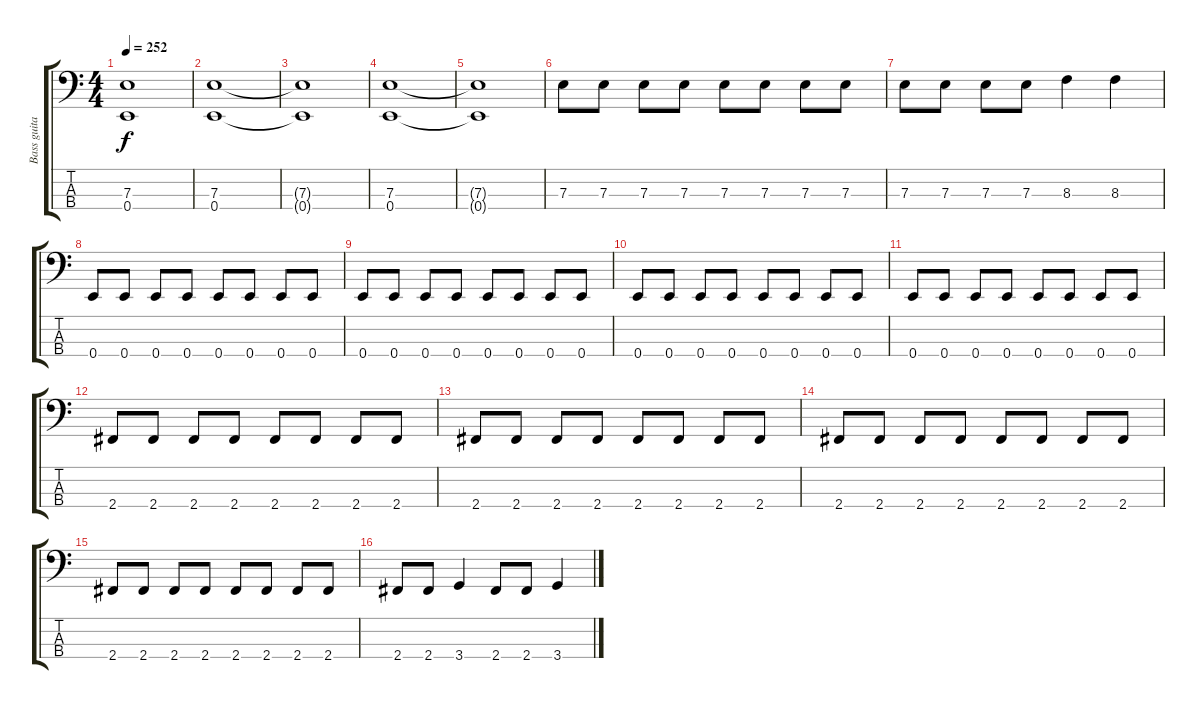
\track ("Bass guitar" "Bass guita") {instrument electricbassfinger}
\staff {score tabs}
\tuning (G2 D2 A1 E1) {hide}
\ts (4 4)
\tempo 252
\clef f4
\ks c
(7.3{t} 0.4{t}).1{dy f} |
(7.3 0.4).1 |
(7.3{t} 0.4{t}).1 |
(7.3 0.4).1 |
(7.3{t} 0.4{t}).1 |
7.3.8 7.3.8 7.3.8 7.3.8 7.3.8 7.3.8 7.3.8 7.3.8 |
7.3.8 7.3.8 7.3.8 7.3.8 8.3.4 8.3.4 |
0.4.8 0.4.8 0.4.8 0.4.8 0.4.8 0.4.8 0.4.8 0.4.8 |
0.4.8 0.4.8 0.4.8 0.4.8 0.4.8 0.4.8 0.4.8 0.4.8 |
0.4.8 0.4.8 0.4.8 0.4.8 0.4.8 0.4.8 0.4.8 0.4.8 |
0.4.8 0.4.8 0.4.8 0.4.8 0.4.8 0.4.8 0.4.8 0.4.8 |
2.4.8 2.4.8 2.4.8 2.4.8 2.4.8 2.4.8 2.4.8 2.4.8 |
2.4.8 2.4.8 2.4.8 2.4.8 2.4.8 2.4.8 2.4.8 2.4.8 |
2.4.8 2.4.8 2.4.8 2.4.8 2.4.8 2.4.8 2.4.8 2.4.8 |
2.4.8 2.4.8 2.4.8 2.4.8 2.4.8 2.4.8 2.4.8 2.4.8 |
2.4.8 2.4.8 3.4.4 2.4.8 2.4.8 3.4.4
